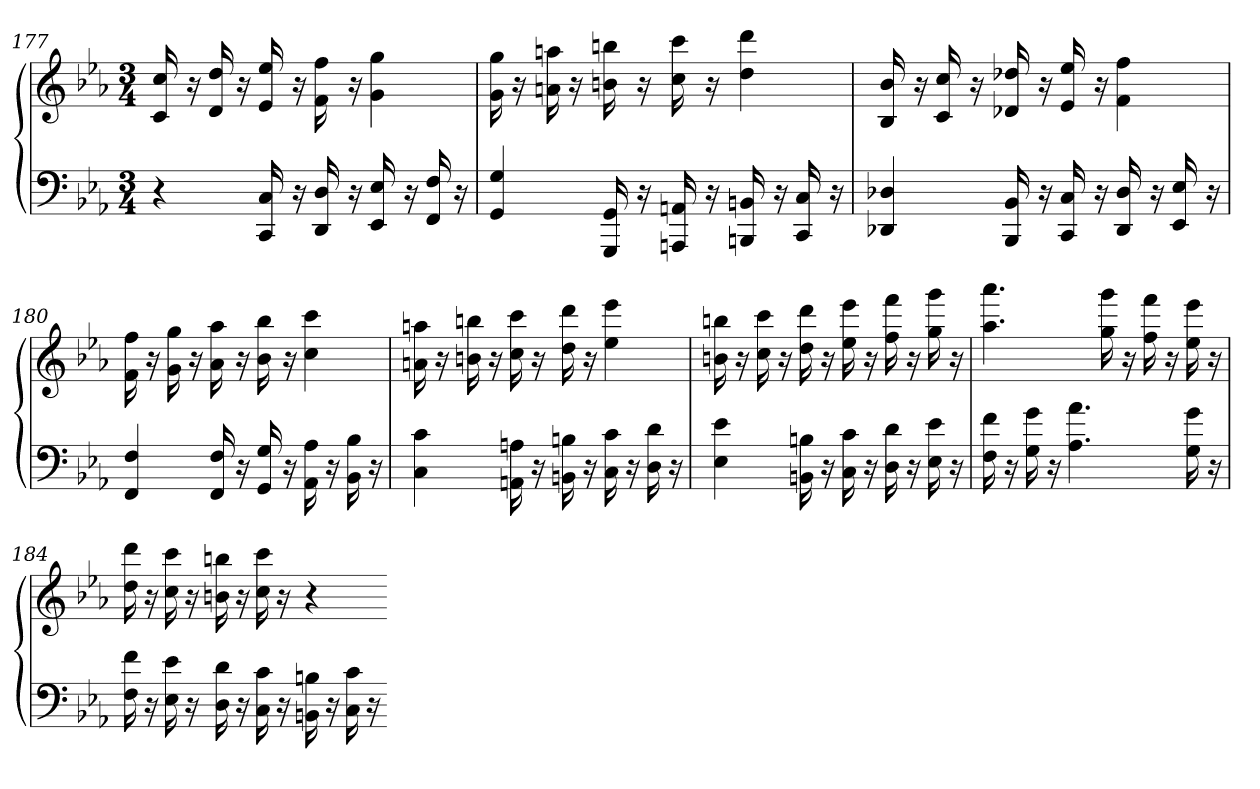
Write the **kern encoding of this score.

**kern	**kern
*part1	*part1
*staff2	*staff1
*clefF4	*clefG2
*k[b-e-a-]	*k[b-e-a-]
*c:	*c:
*M3/4	*M3/4
=177	=177
4r	16c 16cc
.	16r
.	16d 16dd
.	16r
16CC 16C	16e- 16ee-
16r	16r
16DD 16D	16f 16ff
16r	16r
16EE- 16E-	4g 4gg
16r	.
16FF 16F	.
16r	.
=178	=178
4GG 4G	16g 16gg
.	16r
.	16an 16aan
.	16r
16GGG 16GG	16bn 16bbn
16r	16r
16AAAn 16AAn	16cc 16ccc
16r	16r
16BBBn 16BBn	4dd 4ddd
16r	.
16CC 16C	.
16r	.
=179	=179
4DD-X 4D-X	16B- 16b-
.	16r
.	16c 16cc
.	16r
16BBB- 16BB-	16d-X 16dd-X
16r	16r
16CC 16C	16e- 16ee-
16r	16r
16DD- 16D-	4f 4ff
16r	.
16EE- 16E-	.
16r	.
=180	=180
4FF 4F	16f 16ff
.	16r
.	16g 16gg
.	16r
16FF 16F	16a- 16aa-
16r	16r
16GG 16G	16b- 16bb-
16r	16r
16AA- 16A-	4cc 4ccc
16r	.
16BB- 16B-	.
16r	.
=181	=181
4C 4c	16an 16aan
.	16r
.	16bn 16bbn
.	16r
16AAn 16An	16cc 16ccc
16r	16r
16BBn 16Bn	16dd 16ddd
16r	16r
16C 16c	4ee- 4eee-
16r	.
16D 16d	.
16r	.
=182	=182
4E- 4e-	16bn 16bbn
.	16r
.	16cc 16ccc
.	16r
16BBn 16Bn	16dd 16ddd
16r	16r
16C 16c	16ee- 16eee-
16r	16r
16D 16d	16ff 16fff
16r	16r
16E- 16e-	16gg 16ggg
16r	16r
=183	=183
16F 16f	4.aa- 4.aaa-
16r	.
16G 16g	.
16r	.
4.A- 4.a-	.
.	16gg 16ggg
.	16r
.	16ff 16fff
.	16r
16G 16g	16ee- 16eee-
16r	16r
=184	=184
16F 16f	16dd 16ddd
16r	16r
16E- 16e-	16cc 16ccc
16r	16r
16D 16d	16bn 16bbn
16r	16r
16C 16c	16cc 16ccc
16r	16r
16BBn 16Bn	4r
16r	.
16C 16c	.
16r	.
=-	=-
*-	*-
